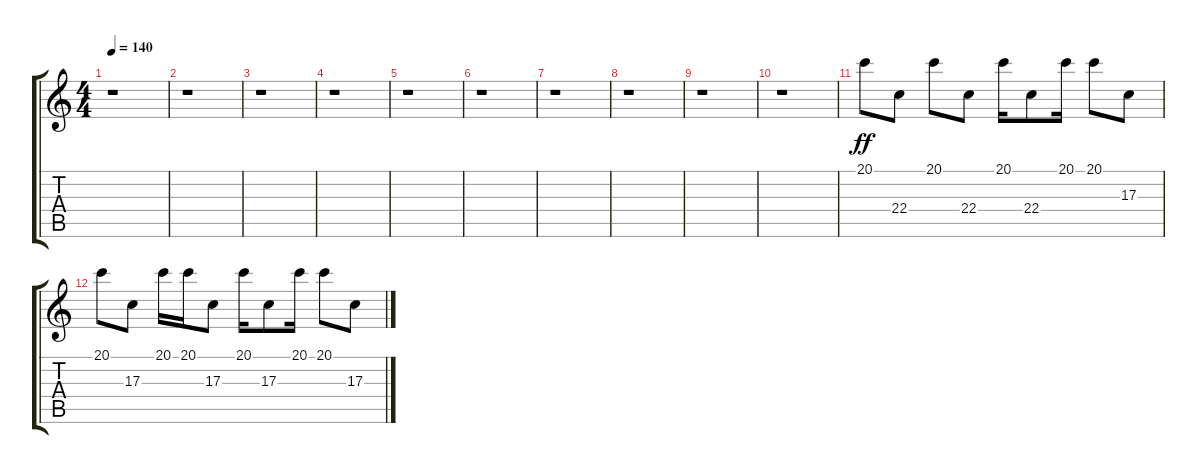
\track "" {instrument acousticgrandpiano}
\staff {score tabs}
\tuning (E4 B3 G3 D3 A2 E2) {hide}
\ts (4 4)
\tempo 140
\clef g2
\ks c
r.1{dy ff} |
r.1 |
r.1 |
r.1 |
r.1 |
r.1 |
r.1 |
r.1 |
r.1 |
r.1 |
20.1.8 22.4.8 20.1.8 22.4.8 20.1.16 22.4.8 20.1.16 20.1.8 17.3.8 |
20.1.8 17.3.8 20.1.16 20.1.16 17.3.8 20.1.16 17.3.8 20.1.16 20.1.8 17.3.8
